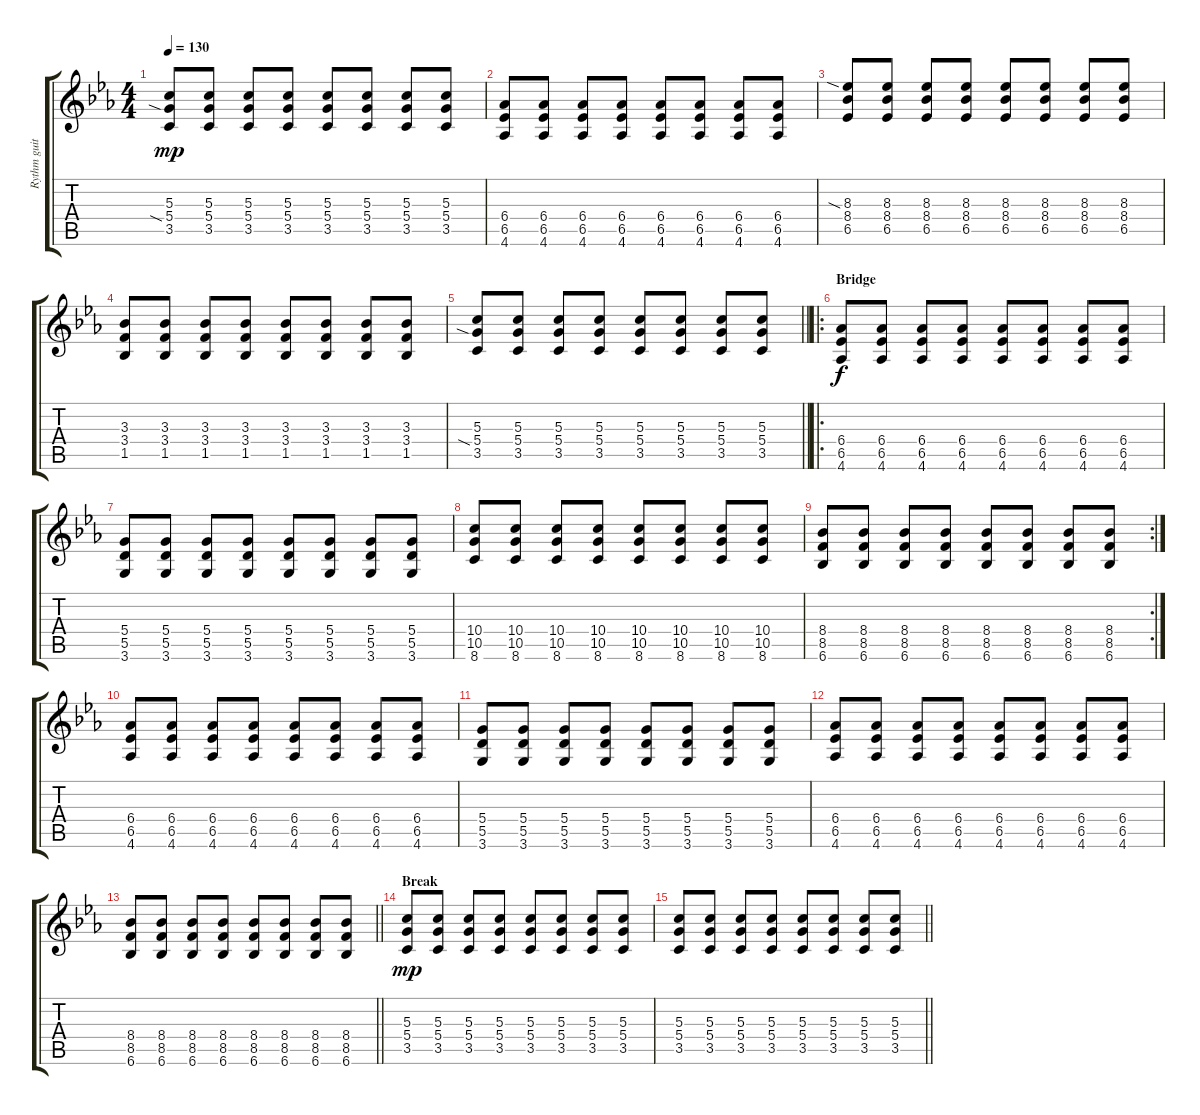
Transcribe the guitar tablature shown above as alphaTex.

\track ("Rythm guitar" "Rythm guit") {instrument overdrivenguitar}
\staff {score tabs}
\tuning (E4 B3 G3 D3 A2 E2) {hide}
\ts (4 4)
\tempo 130
\clef g2
\ks eb
(5.3 5.4{sia} 3.5).8{dy mp} (5.3 5.4 3.5).8 (5.3 5.4 3.5).8 (5.3 5.4 3.5).8 (5.3 5.4 3.5).8 (5.3 5.4 3.5).8 (5.3 5.4 3.5).8 (5.3 5.4 3.5).8 |
(6.4 6.5 4.6).8 (6.4 6.5 4.6).8 (6.4 6.5 4.6).8 (6.4 6.5 4.6).8 (6.4 6.5 4.6).8 (6.4 6.5 4.6).8 (6.4 6.5 4.6).8 (6.4 6.5 4.6).8 |
(8.3{sia} 8.4 6.5).8 (8.3 8.4 6.5).8 (8.3 8.4 6.5).8 (8.3 8.4 6.5).8 (8.3 8.4 6.5).8 (8.3 8.4 6.5).8 (8.3 8.4 6.5).8 (8.3 8.4 6.5).8 |
(3.3 3.4 1.5).8 (3.3 3.4 1.5).8 (3.3 3.4 1.5).8 (3.3 3.4 1.5).8 (3.3 3.4 1.5).8 (3.3 3.4 1.5).8 (3.3 3.4 1.5).8 (3.3 3.4 1.5).8 |
\barLineRight lightlight
(5.3 5.4{sia} 3.5).8 (5.3 5.4 3.5).8 (5.3 5.4 3.5).8 (5.3 5.4 3.5).8 (5.3 5.4 3.5).8 (5.3 5.4 3.5).8 (5.3 5.4 3.5).8 (5.3 5.4 3.5).8 |
\ro
\section ("" "Bridge")
(6.4 6.5 4.6).8{dy f} (6.4 6.5 4.6).8 (6.4 6.5 4.6).8 (6.4 6.5 4.6).8 (6.4 6.5 4.6).8 (6.4 6.5 4.6).8 (6.4 6.5 4.6).8 (6.4 6.5 4.6).8 |
(5.4 5.5 3.6).8 (5.4 5.5 3.6).8 (5.4 5.5 3.6).8 (5.4 5.5 3.6).8 (5.4 5.5 3.6).8 (5.4 5.5 3.6).8 (5.4 5.5 3.6).8 (5.4 5.5 3.6).8 |
(10.4 10.5 8.6).8 (10.4 10.5 8.6).8 (10.4 10.5 8.6).8 (10.4 10.5 8.6).8 (10.4 10.5 8.6).8 (10.4 10.5 8.6).8 (10.4 10.5 8.6).8 (10.4 10.5 8.6).8 |
\rc 2
(8.4 8.5 6.6).8 (8.4 8.5 6.6).8 (8.4 8.5 6.6).8 (8.4 8.5 6.6).8 (8.4 8.5 6.6).8 (8.4 8.5 6.6).8 (8.4 8.5 6.6).8 (8.4 8.5 6.6).8 |
(6.4 6.5 4.6).8 (6.4 6.5 4.6).8 (6.4 6.5 4.6).8 (6.4 6.5 4.6).8 (6.4 6.5 4.6).8 (6.4 6.5 4.6).8 (6.4 6.5 4.6).8 (6.4 6.5 4.6).8 |
(5.4 5.5 3.6).8 (5.4 5.5 3.6).8 (5.4 5.5 3.6).8 (5.4 5.5 3.6).8 (5.4 5.5 3.6).8 (5.4 5.5 3.6).8 (5.4 5.5 3.6).8 (5.4 5.5 3.6).8 |
(6.4 6.5 4.6).8 (6.4 6.5 4.6).8 (6.4 6.5 4.6).8 (6.4 6.5 4.6).8 (6.4 6.5 4.6).8 (6.4 6.5 4.6).8 (6.4 6.5 4.6).8 (6.4 6.5 4.6).8 |
\barLineRight lightlight
(8.4 8.5 6.6).8 (8.4 8.5 6.6).8 (8.4 8.5 6.6).8 (8.4 8.5 6.6).8 (8.4 8.5 6.6).8 (8.4 8.5 6.6).8 (8.4 8.5 6.6).8 (8.4 8.5 6.6).8 |
\section ("" "Break")
(5.3 5.4 3.5).8{dy mp} (5.3 5.4 3.5).8 (5.3 5.4 3.5).8 (5.3 5.4 3.5).8 (5.3 5.4 3.5).8 (5.3 5.4 3.5).8 (5.3 5.4 3.5).8 (5.3 5.4 3.5).8 |
\barLineRight lightlight
(5.3 5.4 3.5).8 (5.3 5.4 3.5).8 (5.3 5.4 3.5).8 (5.3 5.4 3.5).8 (5.3 5.4 3.5).8 (5.3 5.4 3.5).8 (5.3 5.4 3.5).8 (5.3 5.4 3.5).8
